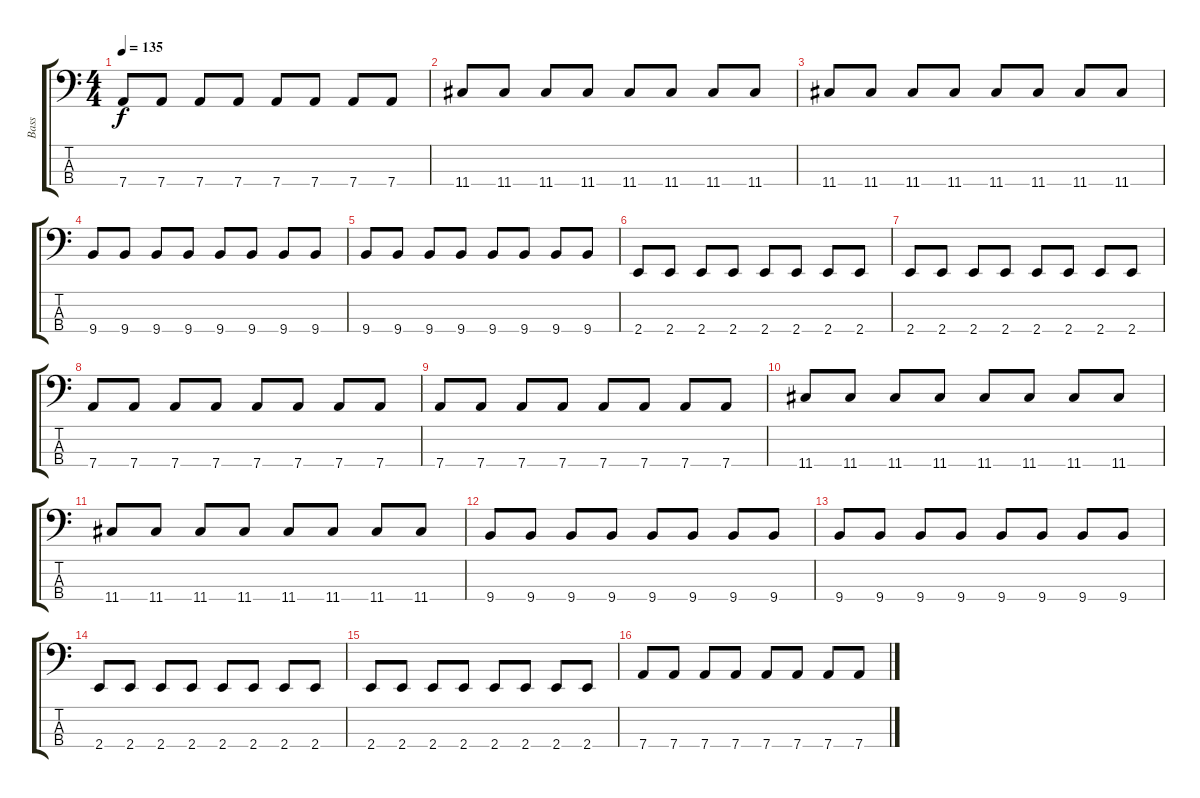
\track ("Bass" "Bass") {instrument electricbassfinger}
\staff {score tabs}
\tuning (G2 D2 A1 D1) {hide}
\ts (4 4)
\tempo 135
\clef f4
\ks c
7.4.8{dy f} 7.4.8 7.4.8 7.4.8 7.4.8 7.4.8 7.4.8 7.4.8 |
11.4.8 11.4.8 11.4.8 11.4.8 11.4.8 11.4.8 11.4.8 11.4.8 |
11.4.8 11.4.8 11.4.8 11.4.8 11.4.8 11.4.8 11.4.8 11.4.8 |
9.4.8 9.4.8 9.4.8 9.4.8 9.4.8 9.4.8 9.4.8 9.4.8 |
9.4.8 9.4.8 9.4.8 9.4.8 9.4.8 9.4.8 9.4.8 9.4.8 |
2.4.8 2.4.8 2.4.8 2.4.8 2.4.8 2.4.8 2.4.8 2.4.8 |
2.4.8 2.4.8 2.4.8 2.4.8 2.4.8 2.4.8 2.4.8 2.4.8 |
7.4.8 7.4.8 7.4.8 7.4.8 7.4.8 7.4.8 7.4.8 7.4.8 |
7.4.8 7.4.8 7.4.8 7.4.8 7.4.8 7.4.8 7.4.8 7.4.8 |
11.4.8 11.4.8 11.4.8 11.4.8 11.4.8 11.4.8 11.4.8 11.4.8 |
11.4.8 11.4.8 11.4.8 11.4.8 11.4.8 11.4.8 11.4.8 11.4.8 |
9.4.8 9.4.8 9.4.8 9.4.8 9.4.8 9.4.8 9.4.8 9.4.8 |
9.4.8 9.4.8 9.4.8 9.4.8 9.4.8 9.4.8 9.4.8 9.4.8 |
2.4.8 2.4.8 2.4.8 2.4.8 2.4.8 2.4.8 2.4.8 2.4.8 |
2.4.8 2.4.8 2.4.8 2.4.8 2.4.8 2.4.8 2.4.8 2.4.8 |
7.4.8 7.4.8 7.4.8 7.4.8 7.4.8 7.4.8 7.4.8 7.4.8
